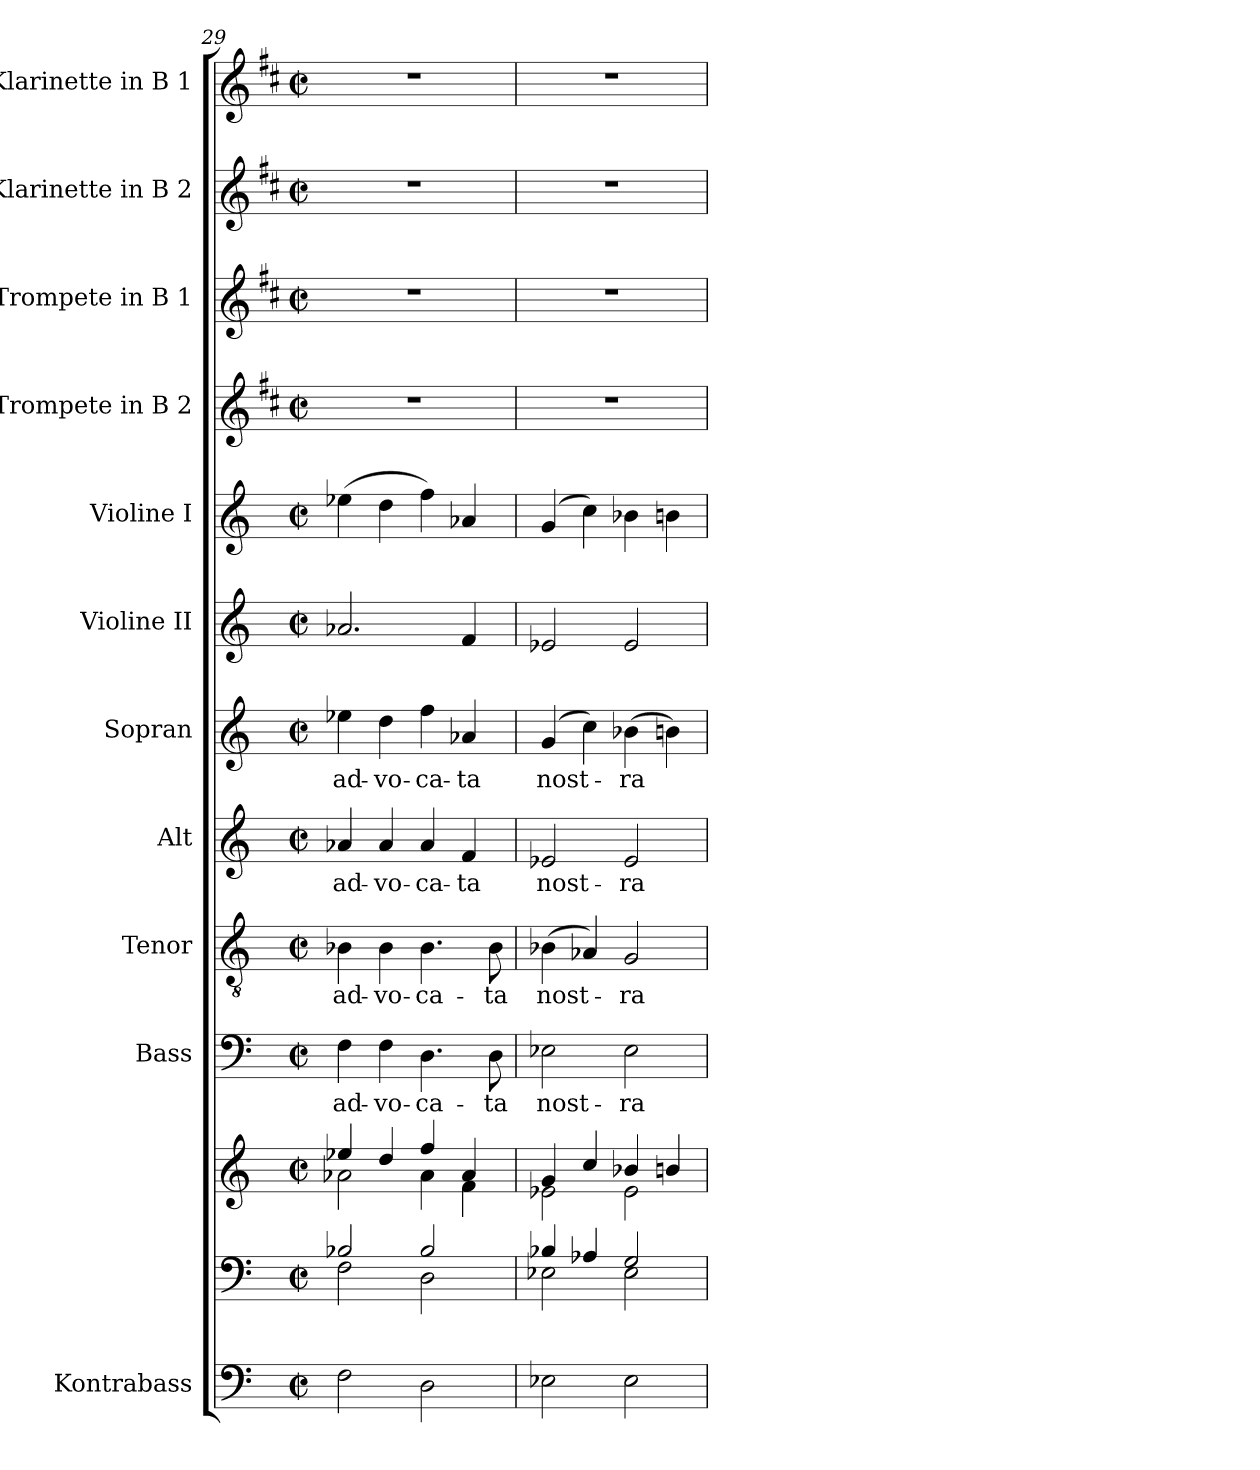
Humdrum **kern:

**kern	**kern	**kern	**kern	**text	**kern	**text	**kern	**text	**kern	**text	**kern	**kern	**kern	**kern	**kern	**kern
*part12	*part11	*part11	*part10	*part10	*part9	*part9	*part8	*part8	*part7	*part7	*part6	*part5	*part4	*part3	*part2	*part1
*staff13	*staff12	*staff11	*staff10	*staff10	*staff9	*staff9	*staff8	*staff8	*staff7	*staff7	*staff6	*staff5	*staff4	*staff3	*staff2	*staff1
*I"Kontrabass	*	*	*I"Bass	*	*I"Tenor	*	*I"Alt	*	*I"Sopran	*	*I"Violine II	*I"Violine I	*I"Trompete in B 2	*I"Trompete in B 1	*I"Klarinette in B 2	*I"Klarinette in B 1
*I'Kb.	*	*	*I'B	*	*I'T	*	*I'A	*	*I'S	*	*I'Vl. II	*I'Vl. I	*	*	*	*
*clefF4	*clefF4	*clefG2	*clefF4	*	*clefGv2	*	*clefG2	*	*clefG2	*	*clefG2	*clefG2	*clefG2	*clefG2	*clefG2	*clefG2
*ITrd7c12	*	*	*	*	*	*	*	*	*	*	*	*	*ITrd1c2	*ITrd1c2	*ITrd1c2	*ITrd1c2
*k[]	*k[]	*k[]	*k[]	*	*k[]	*	*k[]	*	*k[]	*	*k[]	*k[]	*k[]	*k[]	*k[]	*k[]
*C:	*C:	*C:	*C:	*	*C:	*	*C:	*	*C:	*	*C:	*C:	*C:	*C:	*C:	*C:
*M2/2	*M2/2	*M2/2	*M2/2	*	*M2/2	*	*M2/2	*	*M2/2	*	*M2/2	*M2/2	*M2/2	*M2/2	*M2/2	*M2/2
*met(c|)	*met(c|)	*met(c|)	*met(c|)	*	*met(c|)	*	*met(c|)	*	*met(c|)	*	*met(c|)	*met(c|)	*met(c|)	*met(c|)	*met(c|)	*met(c|)
=29	=29	=29	=29	=29	=29	=29	=29	=29	=29	=29	=29	=29	=29	=29	=29	=29
*	*^	*^	*	*	*	*	*	*	*	*	*	*	*	*	*	*
!	!	!	!	!	!	!LO:LY:b	!	!LO:LY:b	!	!LO:LY:b	!	!LO:LY:b	!	!	!	!	!	!
2FF\	2B-X/	2F\	4ee-X/	2a-X\	4F\	ad-	4B-X\	ad-	4a-X/	ad-	4ee-X\	ad-	2.a-X/	(>4ee-X\	1r	1r	1r	1r
!	!	!	!	!	!	!LO:LY:b	!	!LO:LY:b	!	!LO:LY:b	!	!LO:LY:b	!	!	!	!	!	!
.	.	.	4dd/	.	4F\	-vo-	4B-\	-vo-	4a-/	-vo-	4dd\	-vo-	.	4dd\	.	.	.	.
!	!	!	!	!	!	!LO:LY:b	!	!LO:LY:b	!	!LO:LY:b	!	!LO:LY:b	!	!	!	!	!	!
2DD\	2B-/	2D\	4ff/	4a-\	4.D\	-ca-	4.B-\	-ca-	4a-/	-ca-	4ff\	-ca-	.	4ff\)	.	.	.	.
!	!	!	!	!	!	!	!	!	!	!LO:LY:b	!	!LO:LY:b	!	!	!	!	!	!
.	.	.	4a-/	4f\	.	.	.	.	4f/	-ta	4a-X/	-ta	4f/	4a-X/	.	.	.	.
!	!	!	!	!	!	!LO:LY:b	!	!LO:LY:b	!	!	!	!	!	!	!	!	!	!
.	.	.	.	.	8D\	-ta	8B-\	-ta	.	.	.	.	.	.	.	.	.	.
=30	=30	=30	=30	=30	=30	=30	=30	=30	=30	=30	=30	=30	=30	=30	=30	=30	=30	=30
!	!	!	!	!	!	!LO:LY:b	!	!LO:LY:b	!	!LO:LY:b	!	!LO:LY:b	!	!	!	!	!	!
2EE-X\	4B-X/	2E-X\	4g/	2e-X\	2E-X\	nost-	(>4B-X\	nost-	2e-X/	nost-	(4g/	nost-	2e-X/	(4g/	1r	1r	1r	1r
.	4A-X/	.	4cc/	.	.	.	4A-X/)	.	.	.	4cc\)	.	.	4cc\)	.	.	.	.
!	!	!	!	!	!	!LO:LY:b	!	!LO:LY:b	!	!LO:LY:b	!	!LO:LY:b	!	!	!	!	!	!
2EE-\	2G/	2E-\	4b-X/	2e-\	2E-\	-ra	2G/	-ra	2e-/	-ra	(>4b-X\	-ra	2e-/	4b-X\	.	.	.	.
.	.	.	4bn/	.	.	.	.	.	.	.	4bn\)	.	.	4bn\	.	.	.	.
*	*v	*v	*	*	*	*	*	*	*	*	*	*	*	*	*	*	*	*
*	*	*v	*v	*	*	*	*	*	*	*	*	*	*	*	*	*	*
=	=	=	=	=	=	=	=	=	=	=	=	=	=	=	=	=
*-	*-	*-	*-	*-	*-	*-	*-	*-	*-	*-	*-	*-	*-	*-	*-	*-
